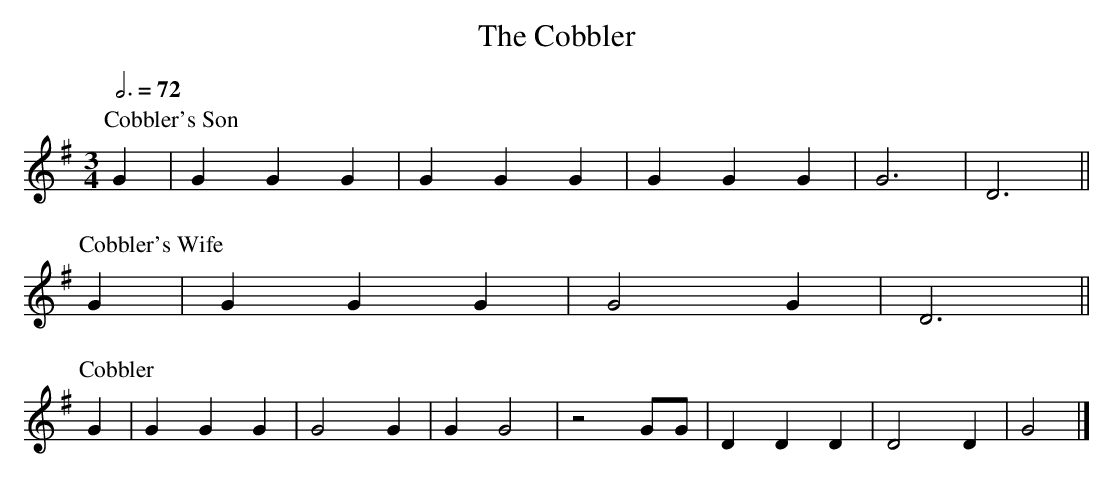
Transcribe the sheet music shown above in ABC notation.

X:1
T:The Cobbler
M:3/4
L:1/4
Q:3/4=72
K:G
P:Cobbler's Son
G|GGG|GGG|GGG|G3|D3||
P:Cobbler's Wife
G|GGG|G2G|D3||
P:Cobbler
G|GGG|G2G|GG2|z2G/G/|DDD|D2D|G2|]
